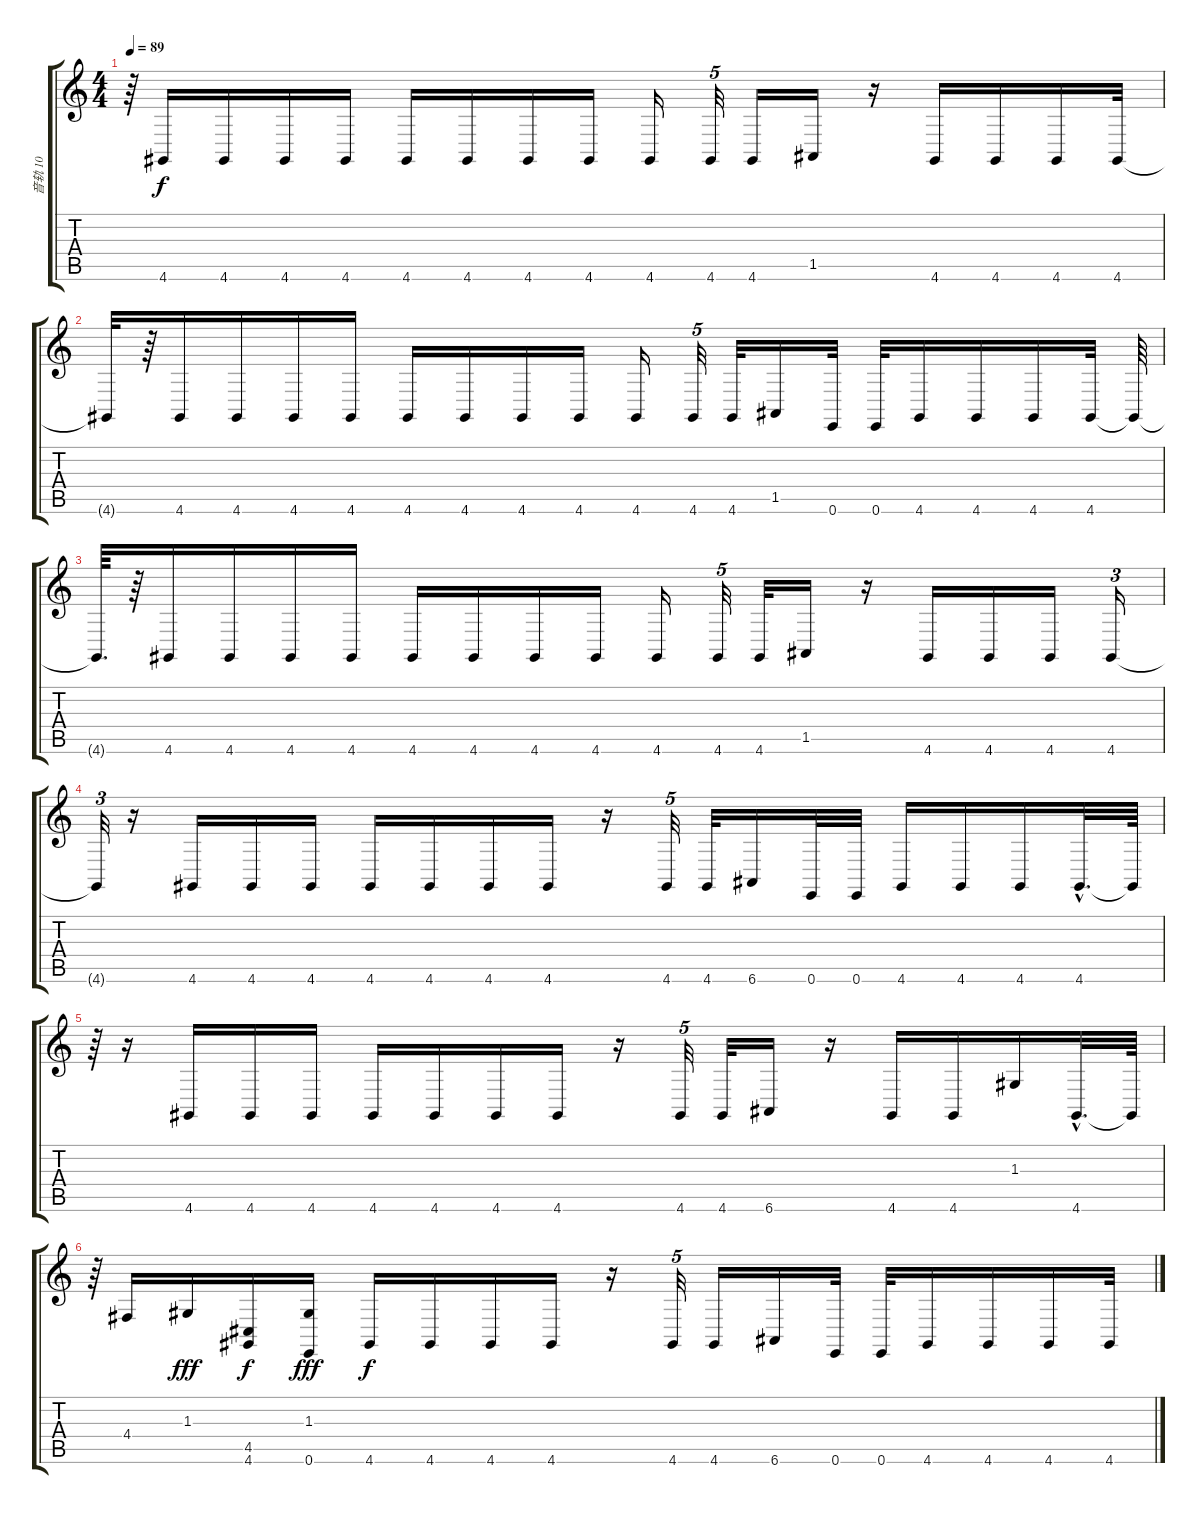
\track ("音轨 10" "音轨 10") {instrument acousticgrandpiano}
\staff {score tabs}
\tuning (E4 B3 G3 D3 A2 E2) {hide}
\ts (4 4)
\tempo 89
\clef g2
\ks c
r.64{dy f} 4.6.16 4.6.16 4.6.16 4.6.16 4.6.16 4.6.16 4.6.16 4.6.16 4.6.16 4.6.32{tu (5 4)} 4.6.16 1.5.16 r.16 4.6.16 4.6.16 4.6.16 4.6.32 |
4.6{t}.32 r.64 4.6.16 4.6.16 4.6.16 4.6.16 4.6.16 4.6.16 4.6.16 4.6.16 4.6.16 4.6.32{tu (5 4)} 4.6.32 1.5.16 0.6.32 0.6.32 4.6.16 4.6.16 4.6.16 4.6.32 4.6{t}.64 |
4.6{t}.64{d} r.64 4.6.16 4.6.16 4.6.16 4.6.16 4.6.16 4.6.16 4.6.16 4.6.16 4.6.16 4.6.32{tu (5 4)} 4.6.32 1.5.16 r.16 4.6.16 4.6.16 4.6.16 4.6.16{tu (3 2)} |
4.6{t}.32{tu (3 2)} r.16 4.6.16 4.6.16 4.6.16 4.6.16 4.6.16 4.6.16 4.6.16 r.16 4.6.32{tu (5 4)} 4.6.32 6.6.16 0.6.32 0.6.32 4.6.16 4.6.16 4.6.16 4.6{hac}.32{d} 4.6{t}.64 |
r.64 r.16 4.6.16 4.6.16 4.6.16 4.6.16 4.6.16 4.6.16 4.6.16 r.16 4.6.32{tu (5 4)} 4.6.32 6.6.16 r.16 4.6.16 4.6.16 1.3.16 4.6{hac}.32{d} 4.6{t}.64 |
r.64 4.4.16 1.3.16{dy fff} (4.5 4.6).16{dy f} (1.3 0.6).16{dy fff} 4.6.16{dy f} 4.6.16 4.6.16 4.6.16 r.16 4.6.32{tu (5 4)} 4.6.16 6.6.16 0.6.32 0.6.32 4.6.16 4.6.16 4.6.16 4.6.32
